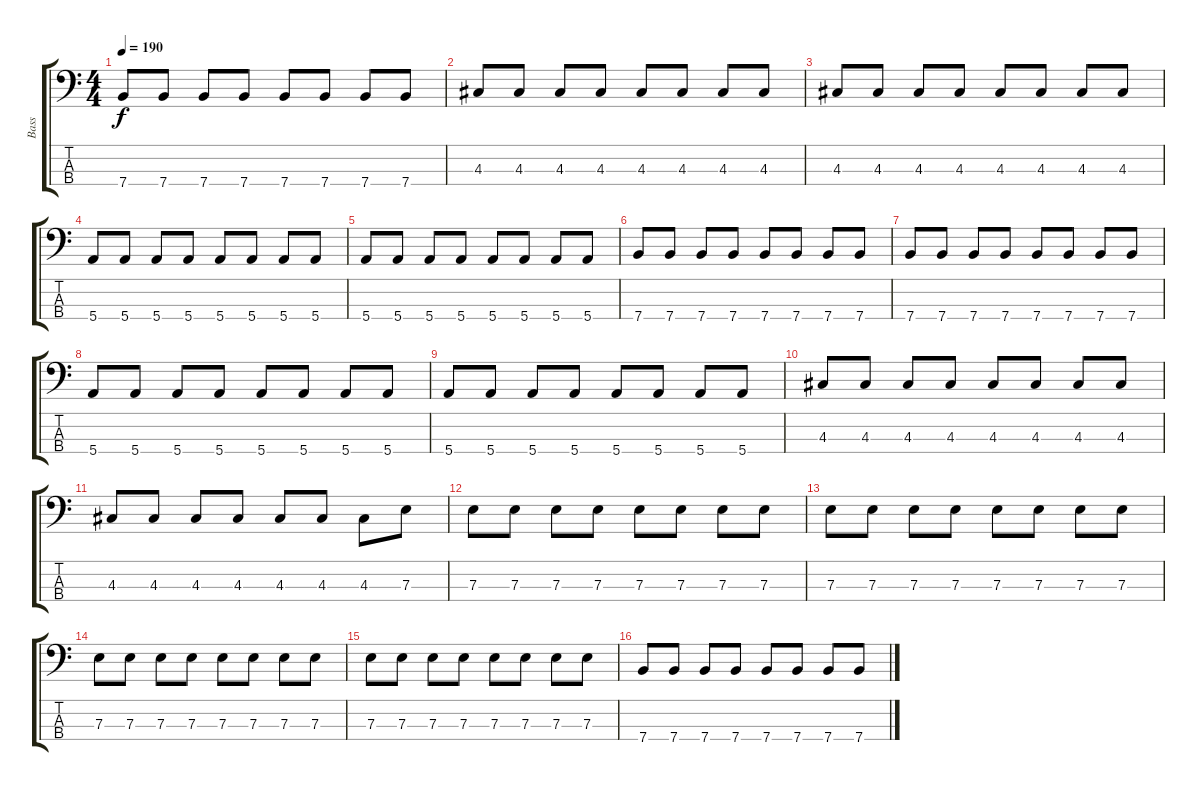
\track ("Bass" "Bass") {instrument electricbasspick}
\staff {score tabs}
\tuning (G2 D2 A1 E1) {hide}
\ts (4 4)
\tempo 190
\clef f4
\ks c
7.4.8{dy f} 7.4.8 7.4.8 7.4.8 7.4.8 7.4.8 7.4.8 7.4.8 |
4.3.8 4.3.8 4.3.8 4.3.8 4.3.8 4.3.8 4.3.8 4.3.8 |
4.3.8 4.3.8 4.3.8 4.3.8 4.3.8 4.3.8 4.3.8 4.3.8 |
5.4.8 5.4.8 5.4.8 5.4.8 5.4.8 5.4.8 5.4.8 5.4.8 |
5.4.8 5.4.8 5.4.8 5.4.8 5.4.8 5.4.8 5.4.8 5.4.8 |
7.4.8 7.4.8 7.4.8 7.4.8 7.4.8 7.4.8 7.4.8 7.4.8 |
7.4.8 7.4.8 7.4.8 7.4.8 7.4.8 7.4.8 7.4.8 7.4.8 |
5.4.8 5.4.8 5.4.8 5.4.8 5.4.8 5.4.8 5.4.8 5.4.8 |
5.4.8 5.4.8 5.4.8 5.4.8 5.4.8 5.4.8 5.4.8 5.4.8 |
4.3.8 4.3.8 4.3.8 4.3.8 4.3.8 4.3.8 4.3.8 4.3.8 |
4.3.8 4.3.8 4.3.8 4.3.8 4.3.8 4.3.8 4.3.8 7.3.8 |
7.3.8 7.3.8 7.3.8 7.3.8 7.3.8 7.3.8 7.3.8 7.3.8 |
7.3.8 7.3.8 7.3.8 7.3.8 7.3.8 7.3.8 7.3.8 7.3.8 |
7.3.8 7.3.8 7.3.8 7.3.8 7.3.8 7.3.8 7.3.8 7.3.8 |
7.3.8 7.3.8 7.3.8 7.3.8 7.3.8 7.3.8 7.3.8 7.3.8 |
7.4.8 7.4.8 7.4.8 7.4.8 7.4.8 7.4.8 7.4.8 7.4.8
